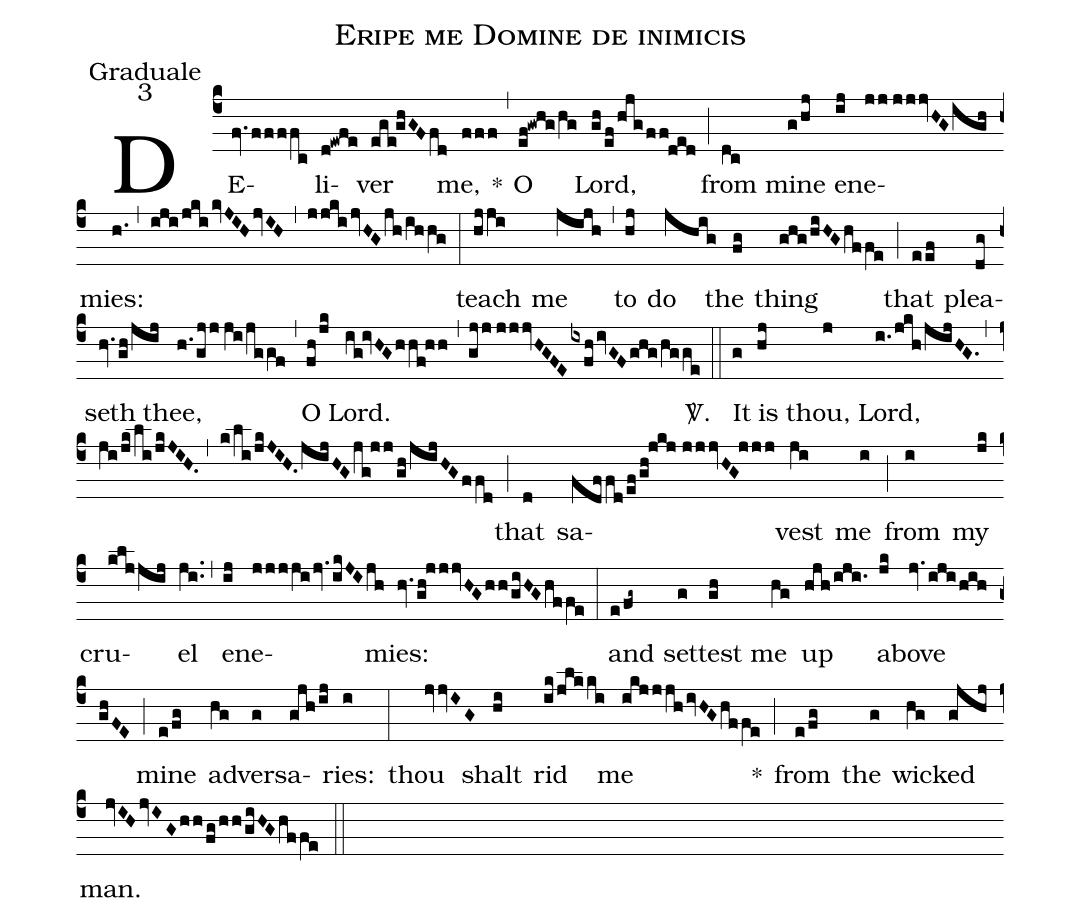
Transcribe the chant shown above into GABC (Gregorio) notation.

name:Eripe me Domine de inimicis;
office-part:Graduale;
mode:3;
%%
(c4) DE(fv.1ffffc)li(d!ewfe)ver(ege!ghGFfd) me,(fff) *(,) O(ef!gwhg/hg) Lord,(gh/ef/hjg/ff!ded) (;) from(dc) mine(g/hj) e(ij)ne(jj//jjjvHG/igh)mies:(h.) (,) (iji/jki/kvJIH/jvIH) (,) (jjki/jvHG/jh/ihhg) (:) teach(hjji) me(jijh) (,) to(hj) do(jhig) the(fg) thing(ghg/hiHG/hffe) (;) that(eef) plea(dg)seth(hv.1/gh/jij) thee,(h.1/gjj//ji/jggf) (,) O(fh/jk) Lord.(ig!ivHG/hhf!hh) (,) (gjj//jjjvHGFEixfh/ivGF/ghg/hgge) <sp>V/</sp>.(::) It(g) is(hj) thou,(j) Lord,(i./jkh/jijHG.) (,) (ji/jk/li/jkJIH.0) (,) (k/li/jkJIH.0/jijHGjg!jj/gh/jijHG/ffd) (;) that(d) sa(fdffd/ef/gh!jkj//jjjvHG!jjj)vest(ji) me(i) (;) from(i) my(jk) cru(kljjij)el(ji..) (,) e(ij)ne(jjjji/jv.ikJIjh)mies:(hv.1gh!jjjvHG/hh/giHG/hffe) (:) and(e/fg~) set(g)test(gh) me(hg) up(hjh/iji.) a(jk)bove(jv.1/iji/hih/ghFE) (;) mine(e/fg) ad(hg)ver(g)sa(gjh/ij)ries:(i) (:) thou(jvvIG) shalt(hi) rid(ik/jlkki) me(ikjjjh/ivHG/hffe) *(;) from(e/fg) the(g) wic(hg)ked(gjhj) man.(jvIH/jvIG/hh/fg/hh/giHG/hffe) (::)
